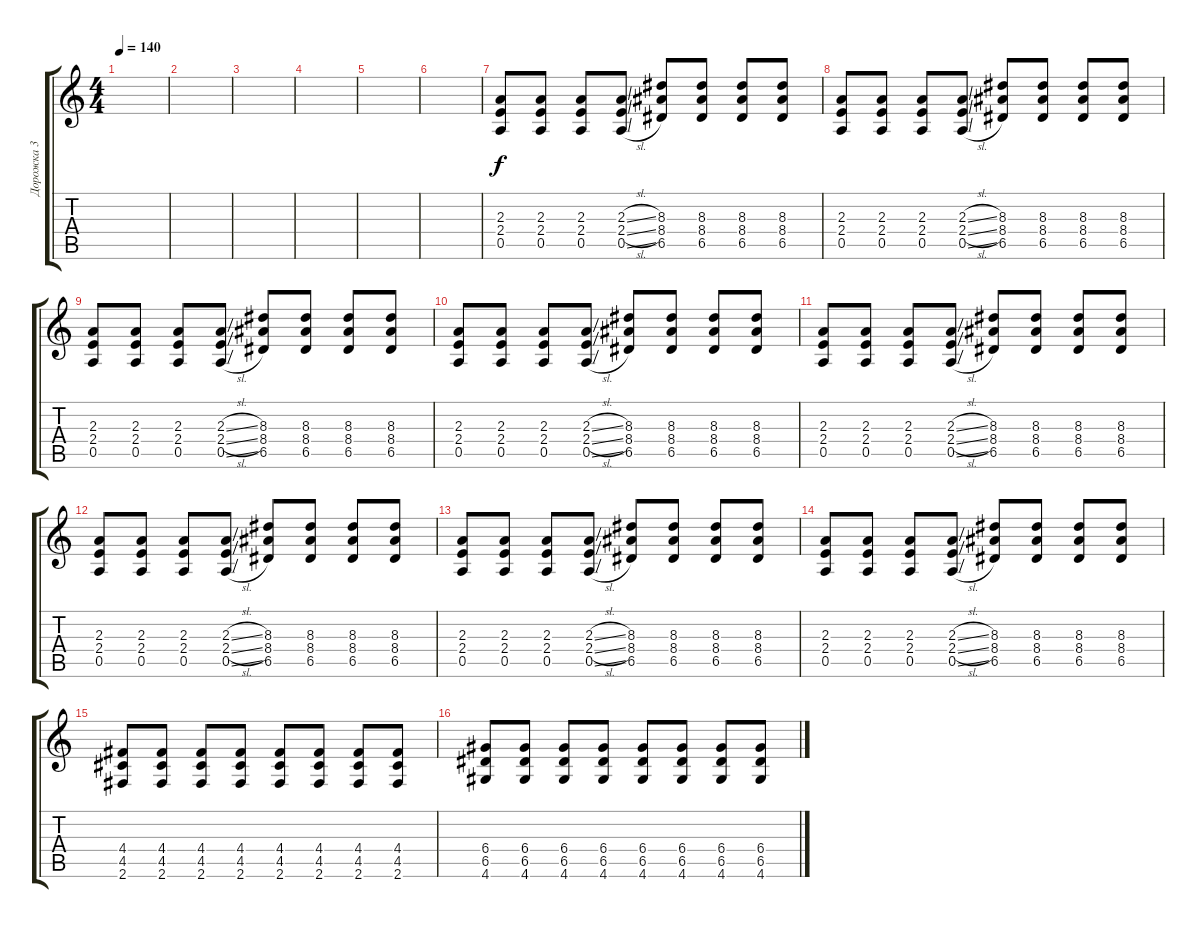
\track ("Дорожка 3" "Дорожка 3") {instrument distortionguitar}
\staff {score tabs}
\tuning (E4 B3 G3 D3 A2 E2) {hide}
\ts (4 4)
\tempo 140
\clef g2
\ks c
|
|
|
|
|
|
(2.3 2.4 0.5).8 (2.3 2.4 0.5).8 (2.3 2.4 0.5).8 (2.3{sl} 2.4{sl} 0.5{sl}).8 (8.3 8.4 6.5).8 (8.3 8.4 6.5).8 (8.3 8.4 6.5).8 (8.3 8.4 6.5).8 |
(2.3 2.4 0.5).8 (2.3 2.4 0.5).8 (2.3 2.4 0.5).8 (2.3{sl} 2.4{sl} 0.5{sl}).8 (8.3 8.4 6.5).8 (8.3 8.4 6.5).8 (8.3 8.4 6.5).8 (8.3 8.4 6.5).8 |
(2.3 2.4 0.5).8 (2.3 2.4 0.5).8 (2.3 2.4 0.5).8 (2.3{sl} 2.4{sl} 0.5{sl}).8 (8.3 8.4 6.5).8 (8.3 8.4 6.5).8 (8.3 8.4 6.5).8 (8.3 8.4 6.5).8 |
(2.3 2.4 0.5).8 (2.3 2.4 0.5).8 (2.3 2.4 0.5).8 (2.3{sl} 2.4{sl} 0.5{sl}).8 (8.3 8.4 6.5).8 (8.3 8.4 6.5).8 (8.3 8.4 6.5).8 (8.3 8.4 6.5).8 |
(2.3 2.4 0.5).8 (2.3 2.4 0.5).8 (2.3 2.4 0.5).8 (2.3{sl} 2.4{sl} 0.5{sl}).8 (8.3 8.4 6.5).8 (8.3 8.4 6.5).8 (8.3 8.4 6.5).8 (8.3 8.4 6.5).8 |
(2.3 2.4 0.5).8 (2.3 2.4 0.5).8 (2.3 2.4 0.5).8 (2.3{sl} 2.4{sl} 0.5{sl}).8 (8.3 8.4 6.5).8 (8.3 8.4 6.5).8 (8.3 8.4 6.5).8 (8.3 8.4 6.5).8 |
(2.3 2.4 0.5).8 (2.3 2.4 0.5).8 (2.3 2.4 0.5).8 (2.3{sl} 2.4{sl} 0.5{sl}).8 (8.3 8.4 6.5).8 (8.3 8.4 6.5).8 (8.3 8.4 6.5).8 (8.3 8.4 6.5).8 |
(2.3 2.4 0.5).8 (2.3 2.4 0.5).8 (2.3 2.4 0.5).8 (2.3{sl} 2.4{sl} 0.5{sl}).8 (8.3 8.4 6.5).8 (8.3 8.4 6.5).8 (8.3 8.4 6.5).8 (8.3 8.4 6.5).8 |
(4.4 4.5 2.6).8 (4.4 4.5 2.6).8 (4.4 4.5 2.6).8 (4.4 4.5 2.6).8 (4.4 4.5 2.6).8 (4.4 4.5 2.6).8 (4.4 4.5 2.6).8 (4.4 4.5 2.6).8 |
(6.4 6.5 4.6).8 (6.4 6.5 4.6).8 (6.4 6.5 4.6).8 (6.4 6.5 4.6).8 (6.4 6.5 4.6).8 (6.4 6.5 4.6).8 (6.4 6.5 4.6).8 (6.4 6.5 4.6).8
